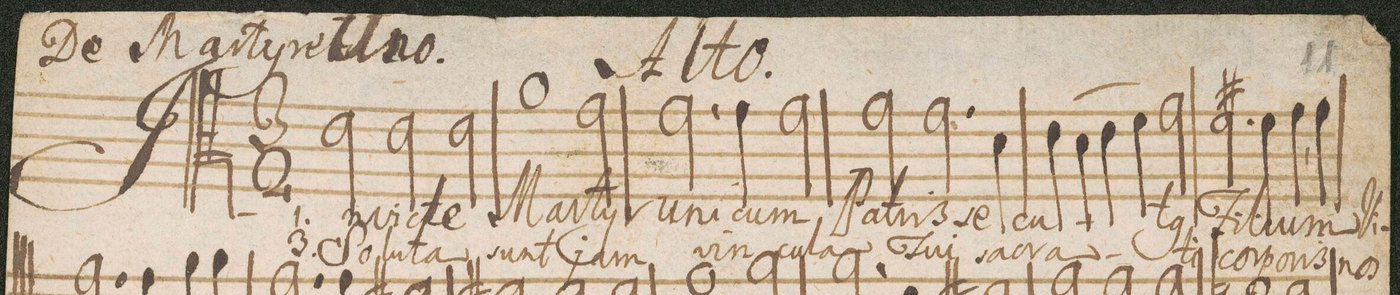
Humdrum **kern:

**kern	**text	**text
*I"Alto.	*	*
*clefC3	*	*
*k[]	*	*
*M3/2	*	*
*2\right	*	*
2e\	1. In-	3. So-
2e\	-vi-	-lu-
2e\	-cte	-ta
=2	=2	=2
1a	Mar-	sunt
2g\	-tyr	jam
=3	=3	=3
2.g\	u-	vin-
4g\	-ni-	-cu-
2g\	-cum	-la
=4	=4	=4
2g\	Pa-	Tu-
2.g\	-tris	-i
4d\	se-	sa-
=5	=5	=5
(4e\	-cu-	-cra-
4d\	.	.
4e\	.	.
4f\)	.	.
2g\	-t(us)	-ti
=6	=6	=6
2.f#X\	Fi-	cor-
4f#\	-li-	-po-
4g,\	-um	-ris
4g\	Vi-	nos
=7	=7	=7
*-	*-	*-
